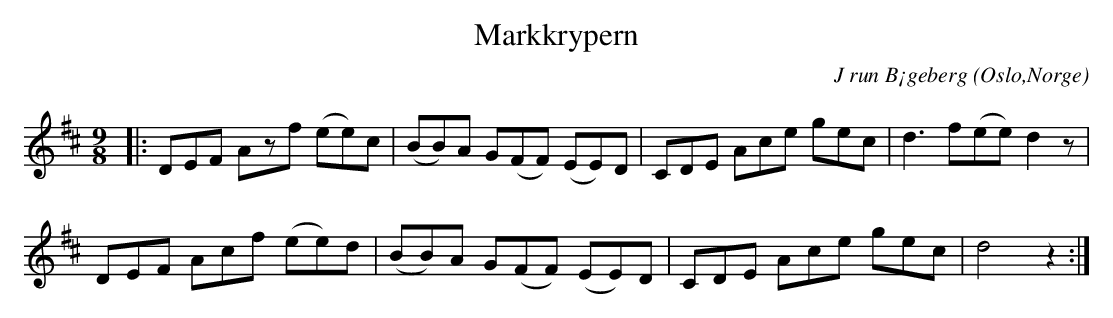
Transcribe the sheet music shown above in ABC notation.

X:1
T:Markkrypern
C:J run B¡geberg
O:Oslo,Norge
M:9/8
L:1/8
K:D
|: DEF Azf (ee)c|(BB)A G(FF) (EE)D|CDE Ace gec| d3 f(ee)d2z|
DEF Acf (ee)d| (BB)A G(FF) (EE)D| CDE Ace gec|d4z2 :|
